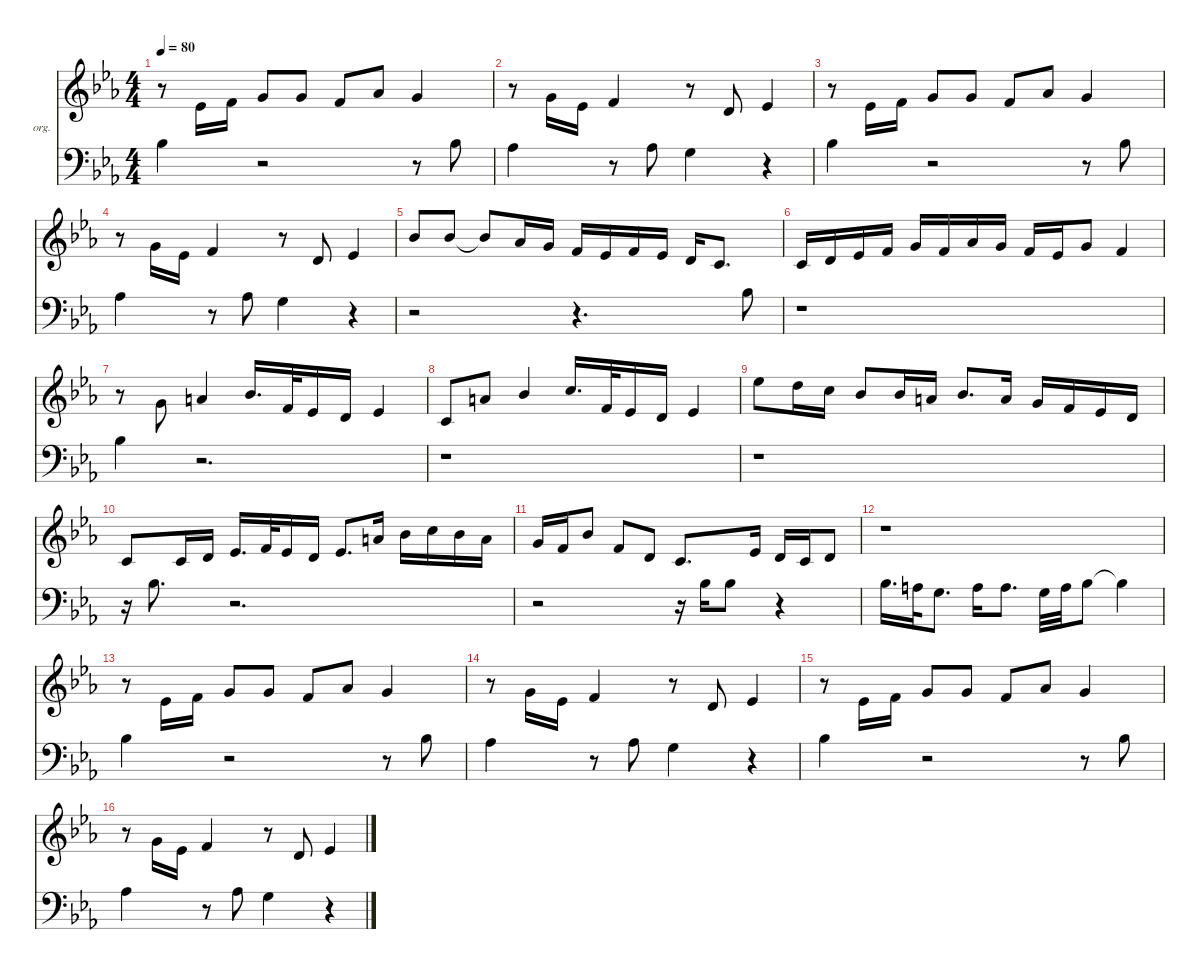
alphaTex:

\hideDynamics
\bracketExtendMode nobrackets
\firstSystemTrackNameOrientation horizontal
\otherSystemsTrackNameOrientation horizontal
\track ("Manual" "org.") {instrument churchorgan}
\staff {score}
\tuning (E4 B3 G3 D3 A2 E2)
\ts (4 4)
\tempo 80
\clef g2
\ks cminor
r.8{dy mf instrument churchorgan beam Down} 4.2{acc b}.16{beam Up} 1.1{acc forcenatural}.16{beam Up} 3.1{acc forcenatural}.8{beam Up} 3.1{acc forcenatural}.8{beam Up} 1.1{acc forcenatural}.8{beam Up} 4.1{acc b}.8{beam Up} 3.1{acc forcenatural}.4{beam Up} |
r.8{beam Down} 3.1{acc forcenatural}.16{beam Up} 4.2{acc b}.16{beam Up} 6.2{acc forcenatural}.4{beam Up} r.8{beam Up} 3.2{acc forcenatural}.8{beam Up} 4.2{acc b}.4{beam Up} |
r.8{beam Down} 4.2{acc b}.16{beam Up} 1.1{acc forcenatural}.16{beam Up} 3.1{acc forcenatural}.8{beam Up} 3.1{acc forcenatural}.8{beam Up} 1.1{acc forcenatural}.8{beam Up} 4.1{acc b}.8{beam Up} 3.1{acc forcenatural}.4{beam Up} |
r.8{beam Down} 3.1{acc forcenatural}.16{beam Up} 4.2{acc b}.16{beam Up} 6.2{acc forcenatural}.4{beam Up} r.8{beam Up} 3.2{acc forcenatural}.8{beam Up} 4.2{acc b}.4{beam Up} |
6.1{acc b}.8{beam Up} 6.1{acc b}.8{beam Up} 6.1{t acc b}.8{beam Up} 4.1{acc b}.16{beam Up} 3.1{acc forcenatural}.16{beam Up} 1.1{acc forcenatural}.16{beam Up} 4.2{acc b}.16{beam Up} 6.2{acc forcenatural}.16{beam Up} 4.2{acc b}.16{beam Up} 3.2{acc forcenatural}.16{beam Up} 1.2{acc forcenatural}.8{d beam Up} |
1.2{acc forcenatural}.16{beam Up} 3.2{acc forcenatural}.16{beam Up} 4.2{acc b}.16{beam Up} 1.1{acc forcenatural}.16{beam Up} 3.1{acc forcenatural}.16{beam Up} 1.1{acc forcenatural}.16{beam Up} 4.1{acc b}.16{beam Up} 3.1{acc forcenatural}.16{beam Up} 1.1{acc forcenatural}.16{beam Up} 4.2{acc b}.16{beam Up} 3.1{acc forcenatural}.8{beam Up} 1.1{acc forcenatural}.4{beam Up} |
r.8{beam Down} 3.1{acc forcenatural}.8{beam Up} 5.1{acc forcenatural}.4{beam Up} 6.1{acc b}.16{d beam Up} 6.2{acc forcenatural}.32{beam Up} 4.2{acc b}.16{beam Up} 3.2{acc forcenatural}.16{beam Up} 4.2{acc b}.4{beam Up} |
5.3{acc forcenatural}.8{beam Up} 5.1{acc forcenatural}.8{beam Up} 6.1{acc b}.4{beam Up} 8.1{acc forcenatural}.16{d beam Up} 6.2{acc forcenatural}.32{beam Up} 4.2{acc b}.16{beam Up} 3.2{acc forcenatural}.16{beam Up} 4.2{acc b}.4{beam Up} |
11.1{acc b}.8{beam Down} 10.1{acc forcenatural}.16{beam Down} 8.1{acc forcenatural}.16{beam Down} 6.1{acc b}.8{beam Up} 6.1{acc b}.16{beam Up} 5.1{acc forcenatural}.16{beam Up} 6.1{acc b}.8{d beam Up} 5.1{acc forcenatural}.16{beam Up} 8.2{acc forcenatural}.16{beam Up} 6.2{acc forcenatural}.16{beam Up} 4.2{acc b}.16{beam Up} 3.2{acc forcenatural}.16{beam Up} |
1.2{acc forcenatural}.8{beam Up} 1.2{acc forcenatural}.16{beam Up} 3.2{acc forcenatural}.16{beam Up} 4.2{acc b}.16{d beam Up} 6.2{acc forcenatural}.32{beam Up} 4.2{acc b}.16{beam Up} 3.2{acc forcenatural}.16{beam Up} 4.2{acc b}.8{d beam Up} 5.1{acc forcenatural}.16{beam Up} 6.1{acc b}.16{beam Down} 8.1{acc forcenatural}.16{beam Down} 6.1{acc b}.16{beam Down} 5.1{acc forcenatural}.16{beam Down} |
8.2{acc forcenatural}.16{beam Up} 6.2{acc forcenatural}.16{beam Up} 6.1{acc b}.8{beam Up} 6.2{acc forcenatural}.8{beam Up} 3.2{acc forcenatural}.8{beam Up} 1.2{acc forcenatural}.8{d beam Up} 4.2{acc b}.16{beam Up} 3.2{acc forcenatural}.16{beam Up} 1.2{acc forcenatural}.16{beam Up} 3.2{acc forcenatural}.8{beam Up} |
r.1{beam Down} |
r.8{beam Down} 4.2{acc b}.16{beam Up} 1.1{acc forcenatural}.16{beam Up} 3.1{acc forcenatural}.8{beam Up} 3.1{acc forcenatural}.8{beam Up} 1.1{acc forcenatural}.8{beam Up} 4.1{acc b}.8{beam Up} 3.1{acc forcenatural}.4{beam Up} |
r.8{beam Down} 3.1{acc forcenatural}.16{beam Up} 4.2{acc b}.16{beam Up} 6.2{acc forcenatural}.4{beam Up} r.8{beam Up} 3.2{acc forcenatural}.8{beam Up} 4.2{acc b}.4{beam Up} |
r.8{beam Down} 4.2{acc b}.16{beam Up} 1.1{acc forcenatural}.16{beam Up} 3.1{acc forcenatural}.8{beam Up} 3.1{acc forcenatural}.8{beam Up} 1.1{acc forcenatural}.8{beam Up} 4.1{acc b}.8{beam Up} 3.1{acc forcenatural}.4{beam Up} |
r.8{beam Down} 3.1{acc forcenatural}.16{beam Up} 4.2{acc b}.16{beam Up} 6.2{acc forcenatural}.4{beam Up} r.8{beam Up} 3.2{acc forcenatural}.8{beam Up} 4.2{acc b}.4{beam Up}
\staff {score}
\tuning (G2 D2 A1 E1 B0)
\clef f4
\ottava regular
\simile none
\ks cminor
15.1{acc b}.4{dy mf beam Down} r.2{beam Down} r.8{beam Down} 15.1{acc b}.8{beam Down} |
13.1{acc b}.4{beam Down} r.8{beam Down} 13.1{acc b}.8{beam Down} 12.1{acc forcenatural}.4{beam Down} r.4{beam Down} |
15.1{acc b}.4{beam Down} r.2{beam Down} r.8{beam Down} 15.1{acc b}.8{beam Down} |
13.1{acc b}.4{beam Down} r.8{beam Down} 13.1{acc b}.8{beam Down} 12.1{acc forcenatural}.4{beam Down} r.4{beam Down} |
r.2{beam Down} r.4{d beam Down} 15.1{acc b}.8{beam Down} |
r.1{beam Down} |
15.1{acc b}.4{beam Down} r.2{d beam Down} |
r.1{beam Down} |
r.1{beam Down} |
r.16{beam Down} 15.1{acc b}.8{d beam Down} r.2{d beam Down} |
r.2{beam Down} r.16{beam Down} 15.1{acc b}.16{beam Down} 15.1{acc b}.8{beam Down} r.4{beam Down} |
15.1{acc b}.16{d beam Down} 14.1{acc forcenatural}.32{beam Down} 12.1{acc forcenatural}.8{d beam Down} 14.1{acc forcenatural}.16{beam Down} 14.1{acc forcenatural}.8{d beam Down} 12.1{acc forcenatural}.32{beam Down} 14.1{acc forcenatural}.32{beam Down} 15.1{acc b}.8{beam Down} 15.1{t acc b}.4{beam Down} |
15.1{acc b}.4{beam Down} r.2{beam Down} r.8{beam Down} 15.1{acc b}.8{beam Down} |
13.1{acc b}.4{beam Down} r.8{beam Down} 13.1{acc b}.8{beam Down} 12.1{acc forcenatural}.4{beam Down} r.4{beam Down} |
15.1{acc b}.4{beam Down} r.2{beam Down} r.8{beam Down} 15.1{acc b}.8{beam Down} |
13.1{acc b}.4{beam Down} r.8{beam Down} 13.1{acc b}.8{beam Down} 12.1{acc forcenatural}.4{beam Down} r.4{beam Down}
